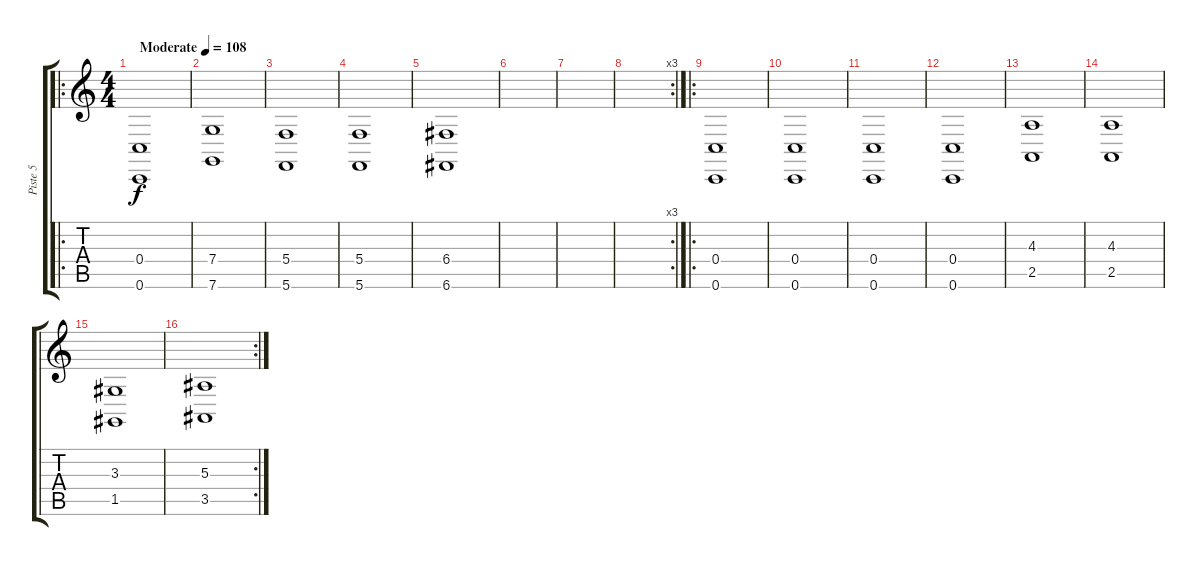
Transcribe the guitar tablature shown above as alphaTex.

\track ("Piste 5" "Piste 5") {instrument pad7halo}
\staff {score tabs}
\tuning (D4 A3 F3 C3 G2 C2) {hide}
\ro
\ts (4 4)
\tempo (108 "Moderate")
\clef g2
\ks c
(0.4 0.6).1{dy f instrument pad7halo} |
(7.4 7.6).1 |
(5.4 5.6).1 |
(5.4 5.6).1 |
(6.4 6.6).1 |
|
|
\rc 3
|
\ro
(0.4 0.6).1 |
(0.4 0.6).1 |
(0.4 0.6).1 |
(0.4 0.6).1 |
(4.3 2.5).1 |
(4.3 2.5).1 |
(3.3 1.5).1 |
\rc 2
(5.3 3.5).1
